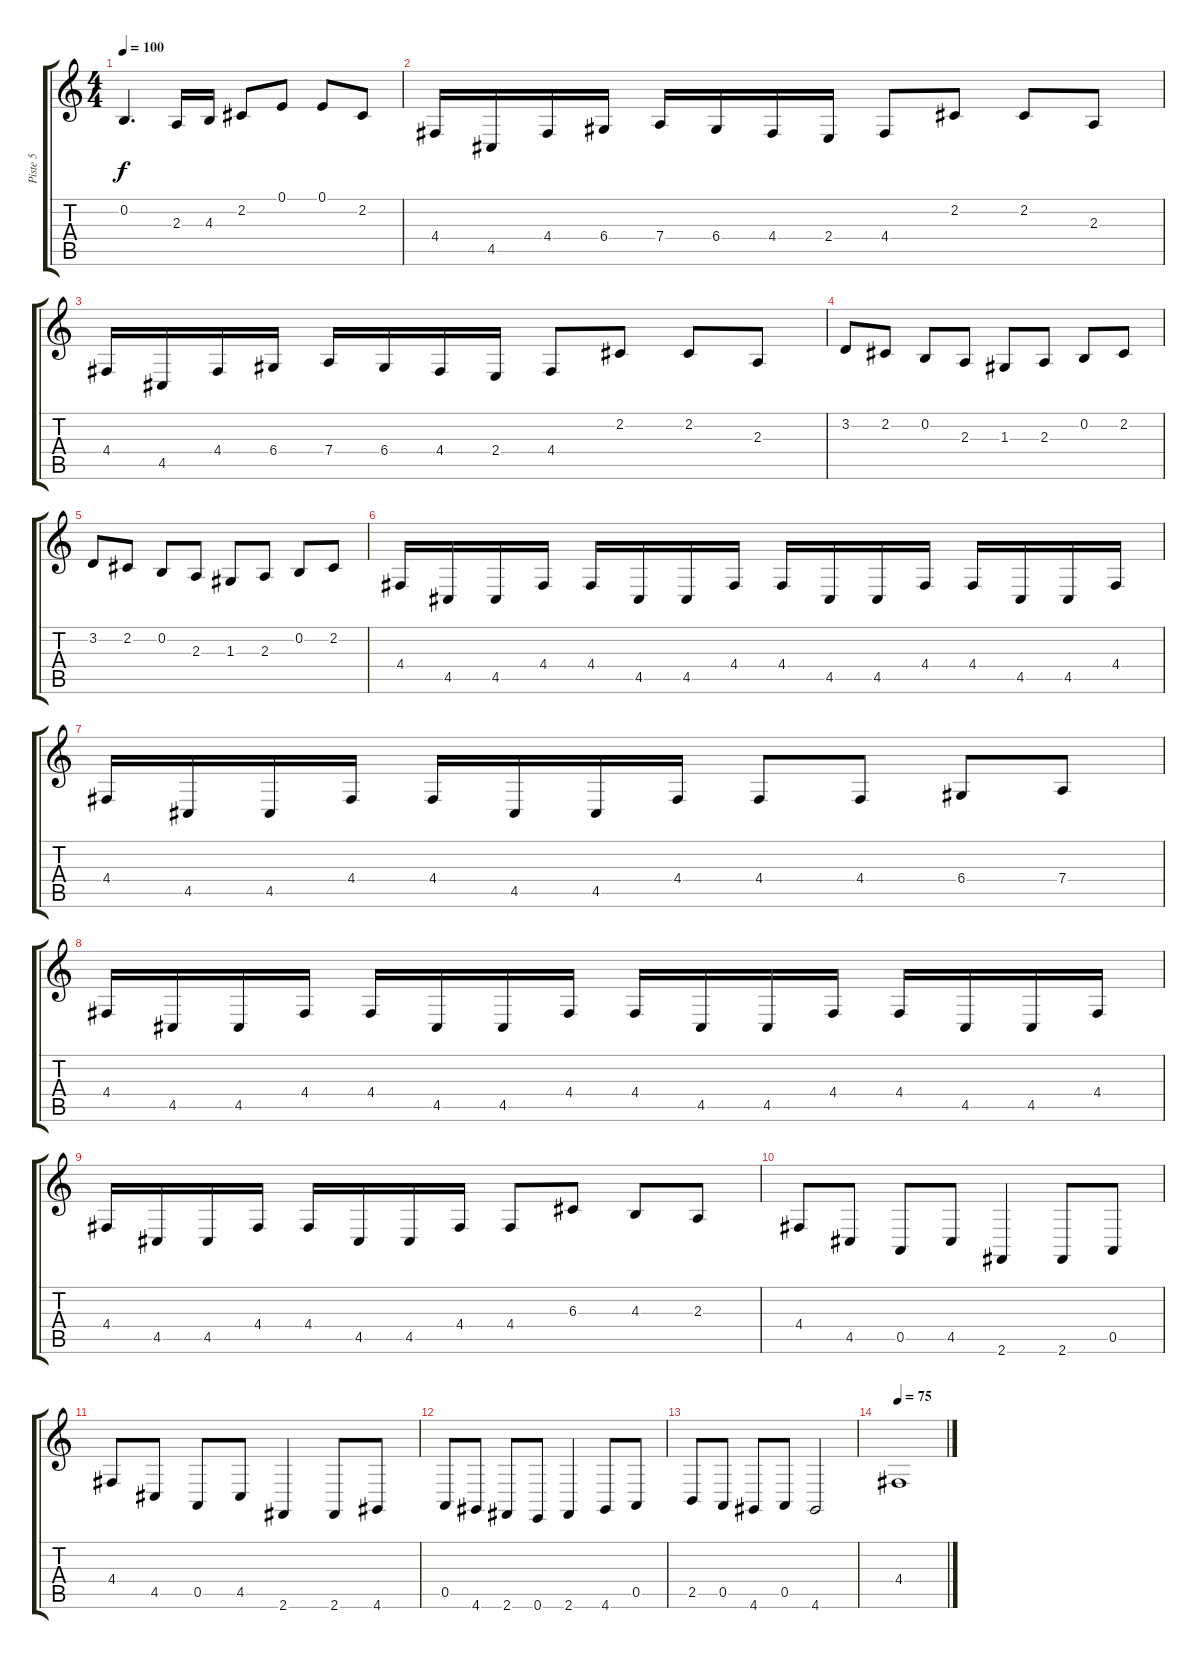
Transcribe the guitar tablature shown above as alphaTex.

\track ("Piste 5" "Piste 5") {instrument musicbox}
\staff {score tabs}
\tuning (E4 B3 G3 D3 A2 E2) {hide}
\ts (4 4)
\tempo 100
\clef g2
\ks c
0.2.4{d dy f} 2.3.16 4.3.16 2.2.8 0.1.8 0.1.8 2.2.8 |
4.4.16 4.5.16 4.4.16 6.4.16 7.4.16 6.4.16 4.4.16 2.4.16 4.4.8 2.2.8 2.2.8 2.3.8 |
4.4.16 4.5.16 4.4.16 6.4.16 7.4.16 6.4.16 4.4.16 2.4.16 4.4.8 2.2.8 2.2.8 2.3.8 |
3.2.8 2.2.8 0.2.8 2.3.8 1.3.8 2.3.8 0.2.8 2.2.8 |
3.2.8 2.2.8 0.2.8 2.3.8 1.3.8 2.3.8 0.2.8 2.2.8 |
4.4.16 4.5.16 4.5.16 4.4.16 4.4.16 4.5.16 4.5.16 4.4.16 4.4.16 4.5.16 4.5.16 4.4.16 4.4.16 4.5.16 4.5.16 4.4.16 |
4.4.16 4.5.16 4.5.16 4.4.16 4.4.16 4.5.16 4.5.16 4.4.16 4.4.8 4.4.8 6.4.8 7.4.8 |
4.4.16 4.5.16 4.5.16 4.4.16 4.4.16 4.5.16 4.5.16 4.4.16 4.4.16 4.5.16 4.5.16 4.4.16 4.4.16 4.5.16 4.5.16 4.4.16 |
4.4.16 4.5.16 4.5.16 4.4.16 4.4.16 4.5.16 4.5.16 4.4.16 4.4.8 6.3.8 4.3.8 2.3.8 |
4.4.8 4.5.8 0.5.8 4.5.8 2.6.4 2.6.8 0.5.8 |
4.4.8 4.5.8 0.5.8 4.5.8 2.6.4 2.6.8 4.6.8 |
0.5.8 4.6.8 2.6.8 0.6.8 2.6.4 4.6.8 0.5.8 |
2.5.8 0.5.8 4.6.8 0.5.8 4.6.2 |
\tempo 75
4.4.1
